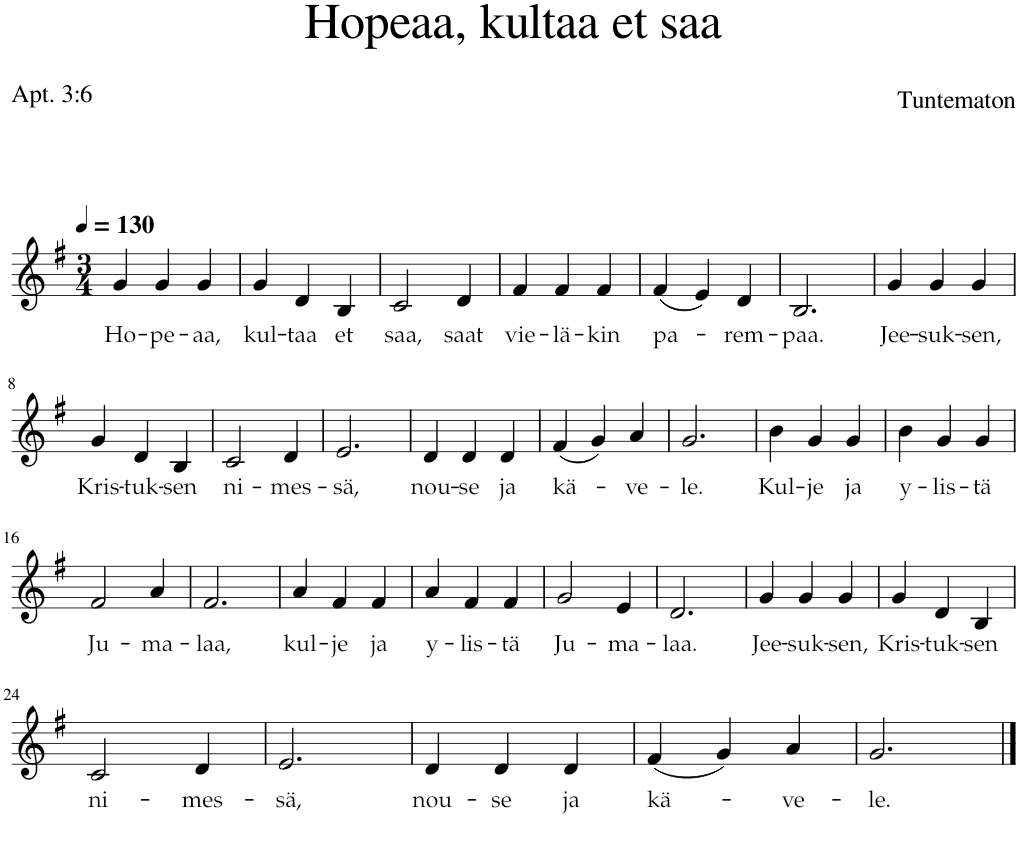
**kern	**text
*part1	*part1
*staff1	*staff1
*I"Staff	*
*clefG2	*
*k[f#]	*
*M3/4	*
*MM130	*
=1	=1
!	!LO:LY:b
4g/	Ho-
!	!LO:LY:b
4g/	-pe-
!	!LO:LY:b
4g/	-aa,
=2	=2
!	!LO:LY:b
4g/	kul-
!	!LO:LY:b
4d/	-taa
!	!LO:LY:b
4B/	et
=3	=3
!	!LO:LY:b
2c/	saa,
!	!LO:LY:b
4d/	saat
=4	=4
!	!LO:LY:b
4f#/	vie-
!	!LO:LY:b
4f#/	-lä-
!	!LO:LY:b
4f#/	-kin
=5	=5
!	!LO:LY:b
(4f#/	pa-
4e/)	.
!	!LO:LY:b
4d/	-rem-
=6	=6
!	!LO:LY:b
2.B/	-paa.
=7	=7
!	!LO:LY:b
4g/	Jee-
!	!LO:LY:b
4g/	-suk-
!	!LO:LY:b
4g/	-sen,
!!LO:LB:g=z
=8	=8
!	!LO:LY:b
4g/	Kris-
!	!LO:LY:b
4d/	-tuk-
!	!LO:LY:b
4B/	-sen
=9	=9
!	!LO:LY:b
2c/	ni-
!	!LO:LY:b
4d/	-mes-
=10	=10
!	!LO:LY:b
2.e/	-sä,
=11	=11
!	!LO:LY:b
4d/	nou-
!	!LO:LY:b
4d/	-se
!	!LO:LY:b
4d/	ja
=12	=12
!	!LO:LY:b
(4f#/	kä-
4g/)	.
!	!LO:LY:b
4a/	-ve-
=13	=13
!	!LO:LY:b
2.g/	-le.
=14	=14
!	!LO:LY:b
4b\	Kul-
!	!LO:LY:b
4g/	-je
!	!LO:LY:b
4g/	ja
=15	=15
!	!LO:LY:b
4b\	y-
!	!LO:LY:b
4g/	-lis-
!	!LO:LY:b
4g/	-tä
!!LO:LB:g=z
=16	=16
!	!LO:LY:b
2f#/	Ju-
!	!LO:LY:b
4a/	-ma-
=17	=17
!	!LO:LY:b
2.f#/	-laa,
=18	=18
!	!LO:LY:b
4a/	kul-
!	!LO:LY:b
4f#/	-je
!	!LO:LY:b
4f#/	ja
=19	=19
!	!LO:LY:b
4a/	y-
!	!LO:LY:b
4f#/	-lis-
!	!LO:LY:b
4f#/	-tä
=20	=20
!	!LO:LY:b
2g/	Ju-
!	!LO:LY:b
4e/	-ma-
=21	=21
!	!LO:LY:b
2.d/	-laa.
=22	=22
!	!LO:LY:b
4g/	Jee-
!	!LO:LY:b
4g/	-suk-
!	!LO:LY:b
4g/	-sen,
=23	=23
!	!LO:LY:b
4g/	Kris-
!	!LO:LY:b
4d/	-tuk-
!	!LO:LY:b
4B/	-sen
!!LO:LB:g=z
=24	=24
!	!LO:LY:b
2c/	ni-
!	!LO:LY:b
4d/	-mes-
=25	=25
!	!LO:LY:b
2.e/	-sä,
=26	=26
!	!LO:LY:b
4d/	nou-
!	!LO:LY:b
4d/	-se
!	!LO:LY:b
4d/	ja
=27	=27
!	!LO:LY:b
(4f#/	kä-
4g/)	.
!	!LO:LY:b
4a/	-ve-
=28	=28
!	!LO:LY:b
2.g/	-le.
==	==
*-	*-
